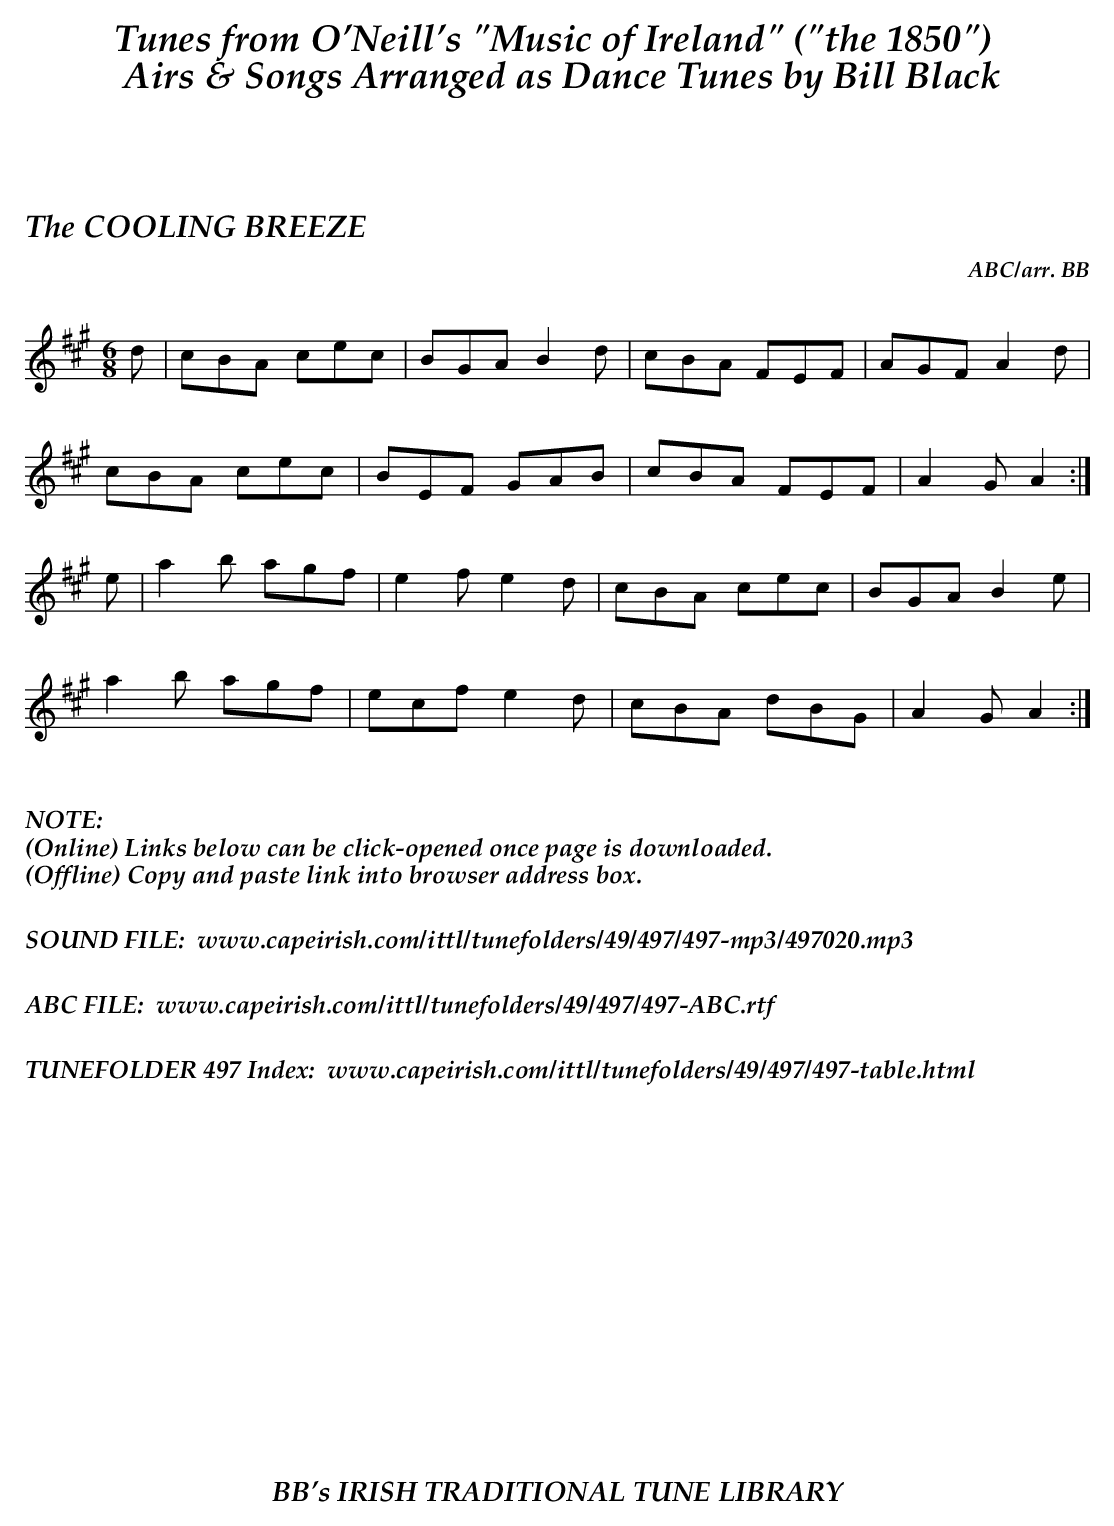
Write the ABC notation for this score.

X:1
T:COOLING BREEZE, The
C:ABC/arr. BB
M:6/8
L:1/8
K:A
d|cBA cec|BGA B2d|cBA FEF|AGF A2d|
cBA cec|BEF GAB|cBA FEF|A2G A2 :|
e|a2b agf|e2f e2d|cBA cec|BGA B2e|
a2b agf|ecf e2d|cBA dBG|A2G A2 :|
%%vskip .3in
%%textoption left
%%textfont "Palatino-BoldItalic" 16
%%begintext
%%NOTE:
(Online) Links below can be click-opened once page is downloaded.
(Offline) Copy and paste link into browser address box.
%%
%%
SOUND FILE:  www.capeirish.com/ittl/tunefolders/49/497/497-mp3/497020.mp3
%%
%%
ABC FILE:  www.capeirish.com/ittl/tunefolders/49/497/497-ABC.rtf
%%
%%
TUNEFOLDER 497 Index:  www.capeirish.com/ittl/tunefolders/49/497/497-table.html
